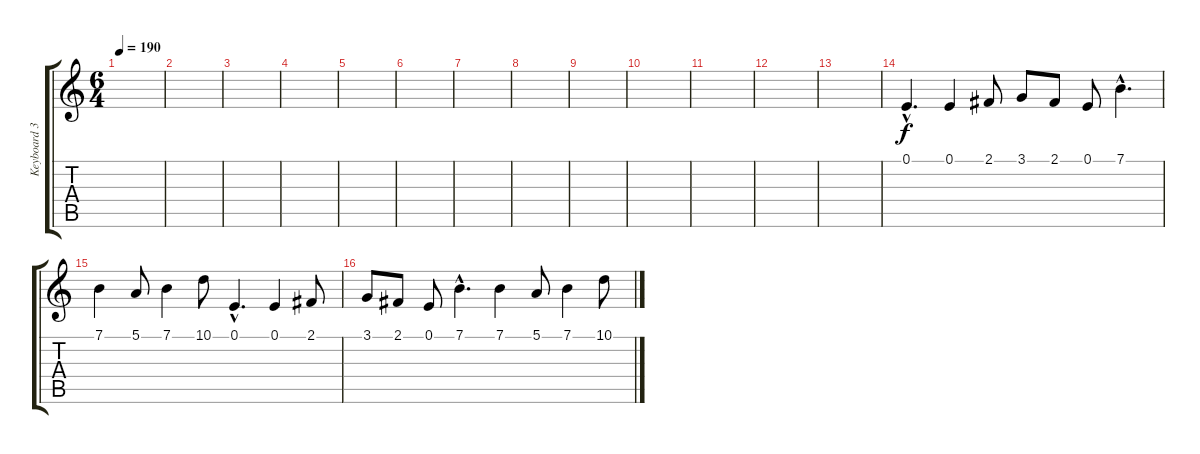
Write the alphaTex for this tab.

\track ("Keyboard 3" "Keyboard 3") {instrument piccolo}
\staff {score tabs}
\tuning (E4 B3 G3 D3 A2 E2) {hide}
\ts (6 4)
\tempo 190
\clef g2
\ks c
|
|
|
|
|
|
|
|
|
|
|
|
|
0.1{hac}.4{d volume 16 instrument tangoaccordion} 0.1.4 2.1.8 3.1.8 2.1.8 0.1.8 7.1{hac}.4{d} |
7.1.4 5.1.8 7.1.4 10.1.8 0.1{hac}.4{d} 0.1.4 2.1.8 |
3.1.8 2.1.8 0.1.8 7.1{hac}.4{d} 7.1.4 5.1.8 7.1.4 10.1.8
